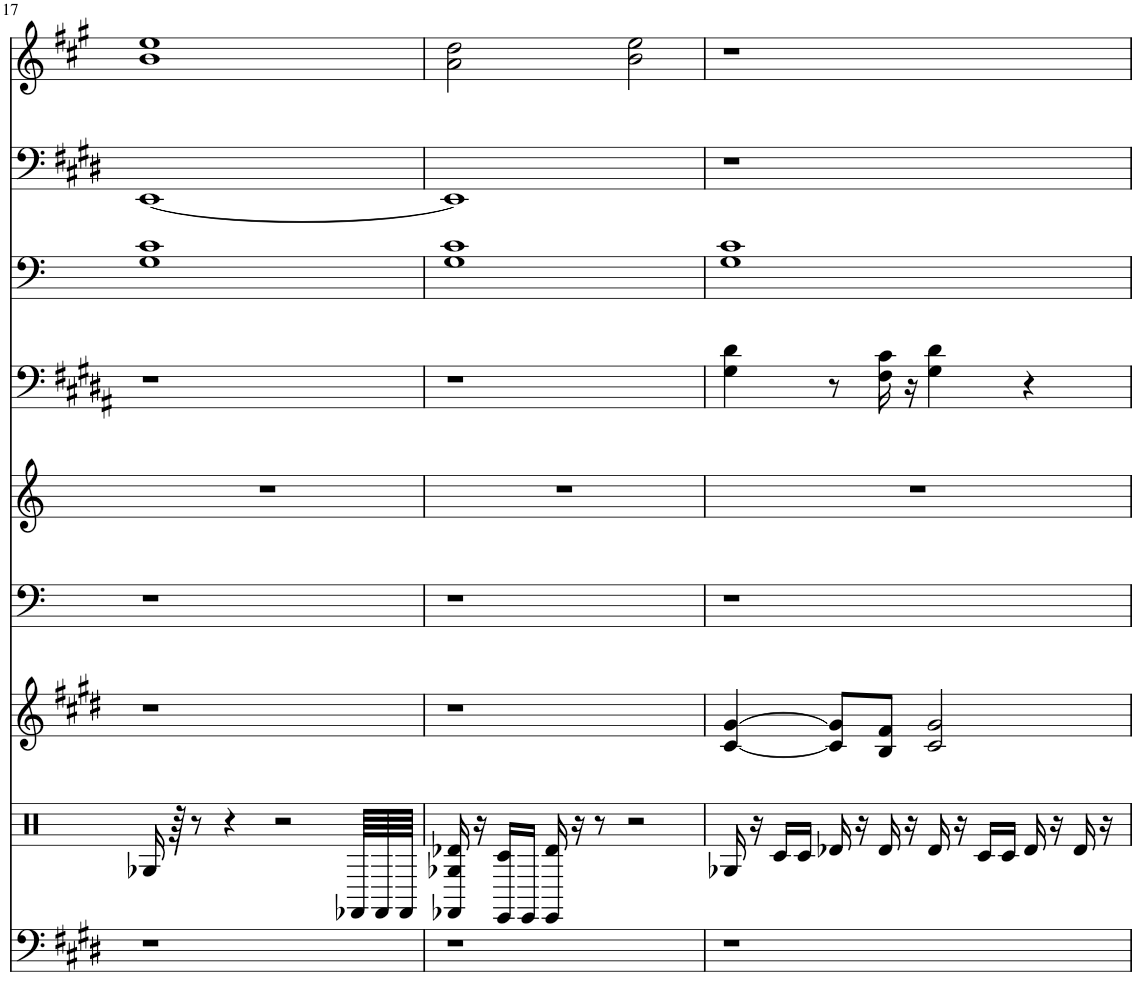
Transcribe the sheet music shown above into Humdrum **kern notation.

**kern	**kern	**kern	**kern	**kern	**kern	**kern	**kern	**kern
*part9	*part8	*part7	*part6	*part5	*part4	*part3	*part2	*part1
*staff9	*staff8	*staff7	*staff6	*staff5	*staff4	*staff3	*staff2	*staff1
*I"Track 9	*I"Track 8	*I"Track 7	*I"Track 7	*I"Track 6	*I"Track 5	*I"Track 3	*I"Track 2	*I"Track 1
!!LO:PB:g=z
*clefF4	*clefX	*clefG2	*clefF4	*clefG2	*clefF4	*clefF4	*clefF4	*clefG2
*	*	*	*	*Trd-7c-12	*Trd4c7	*	*	*
*k[f#c#g#d#]	*k[]	*k[f#c#g#d#]	*k[]	*k[]	*k[f#c#g#d#a#]	*k[]	*k[f#c#g#d#]	*k[f#c#g#]
*M4/4	*M4/4	*M4/4	*M4/4	*M4/4	*M4/4	*M4/4	*M4/4	*M4/4
=17	=17	=17	=17	=17	=17	=17	=17	=17
1r	16G-X/	1r	1r	1r	1r	1G 1c	[1EE	1b 1ee
.	64r	.	.	.	.	.	.	.
.	8r	.	.	.	.	.	.	.
.	4r	.	.	.	.	.	.	.
.	2r	.	.	.	.	.	.	.
.	64FF-X/LLLL	.	.	.	.	.	.	.
.	64FF/	.	.	.	.	.	.	.
.	64FF/JJJJ	.	.	.	.	.	.	.
=18	=18	=18	=18	=18	=18	=18	=18	=18
1r	16FF-X/ 16G-X/ 16d-X/	1r	1r	1r	1r	1G 1c	1EE]	2a\ 2dd\
.	16r	.	.	.	.	.	.	.
.	16EE/ 16c/LL	.	.	.	.	.	.	.
.	16EE/JJ	.	.	.	.	.	.	.
.	16EE/ 16d/	.	.	.	.	.	.	.
.	16r	.	.	.	.	.	.	.
.	8r	.	.	.	.	.	.	.
.	2r	.	.	.	.	.	.	2b\ 2ee\
=19	=19	=19	=19	=19	=19	=19	=19	=19
1r	16G-X/	[4c#/ [4g#/	1r	1r	4G#\ 4d#\	1G 1c	1r	1r
.	16r	.	.	.	.	.	.	.
.	16c/LL	.	.	.	.	.	.	.
.	16c/JJ	.	.	.	.	.	.	.
.	16d-X/	8c#/] 8g#/]L	.	.	8r	.	.	.
.	16r	.	.	.	.	.	.	.
.	16d/	8B/ 8f#/J	.	.	16F#\ 16c#\	.	.	.
.	16r	.	.	.	16r	.	.	.
.	16d/	2c#/ 2g#/	.	.	4G#\ 4d#\	.	.	.
.	16r	.	.	.	.	.	.	.
.	16c/LL	.	.	.	.	.	.	.
.	16c/JJ	.	.	.	.	.	.	.
.	16d/	.	.	.	4r	.	.	.
.	16r	.	.	.	.	.	.	.
.	16d/	.	.	.	.	.	.	.
.	16r	.	.	.	.	.	.	.
=	=	=	=	=	=	=	=	=
*-	*-	*-	*-	*-	*-	*-	*-	*-
